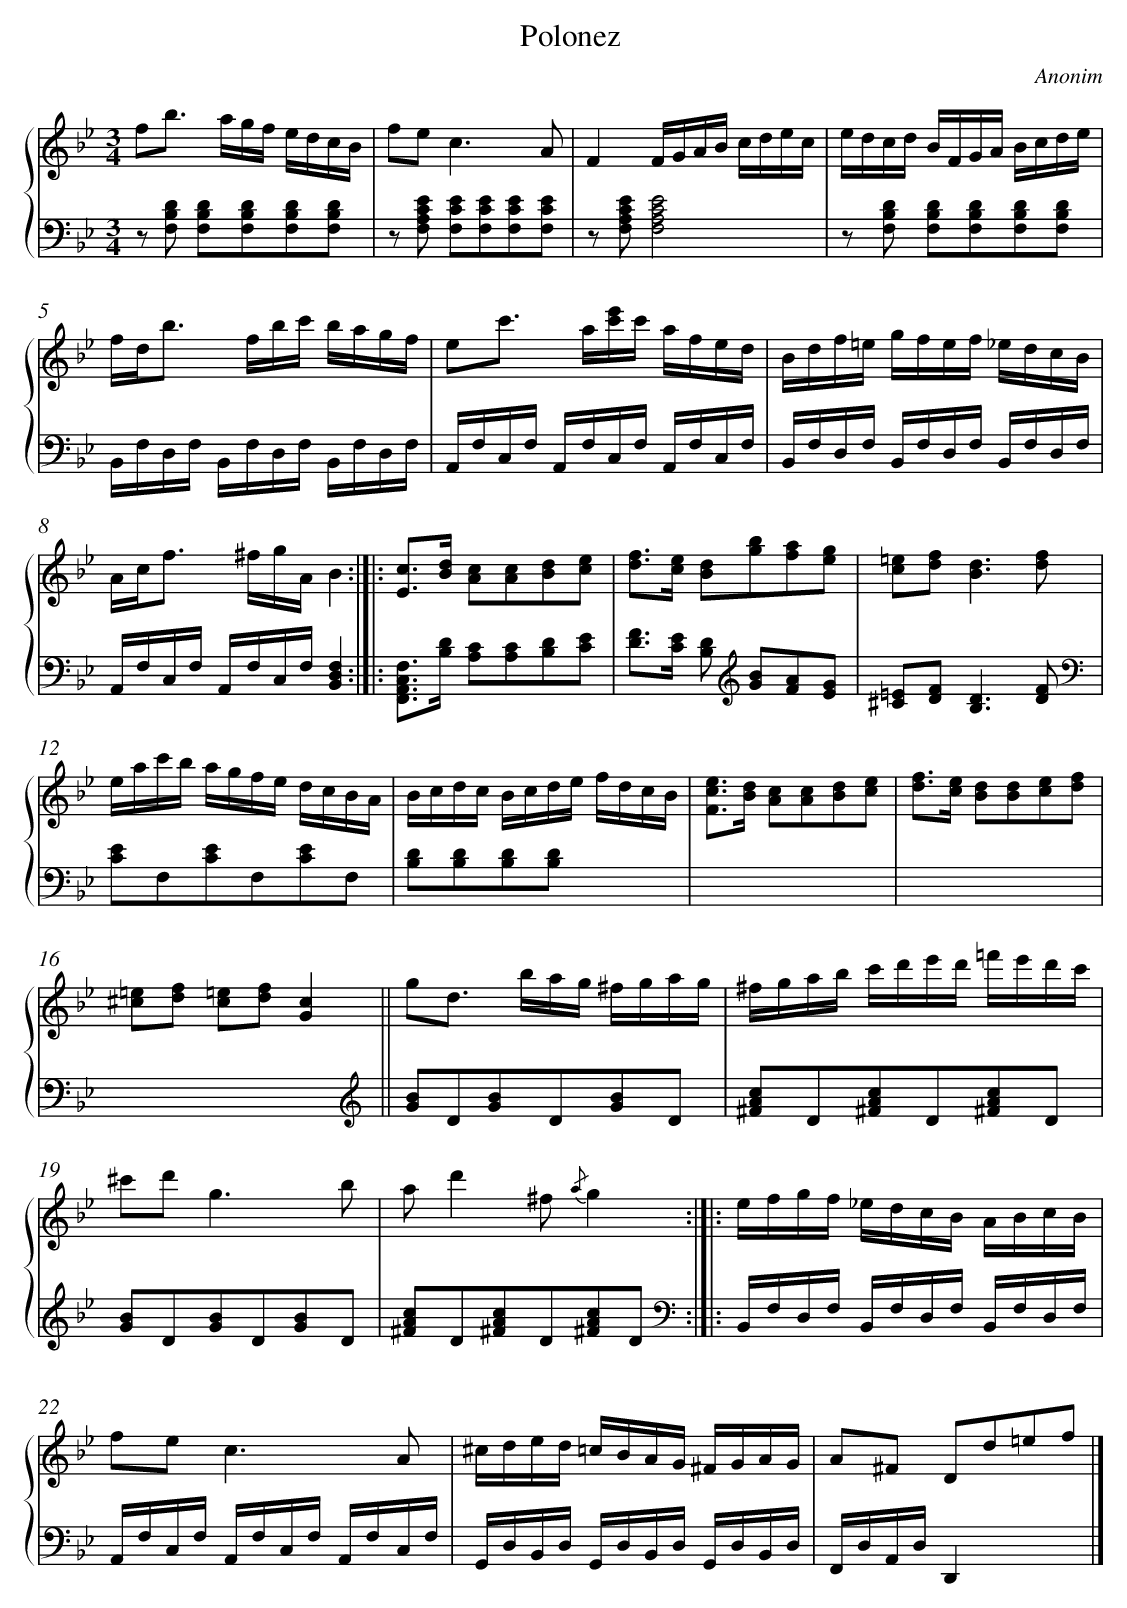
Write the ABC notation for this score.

X:1
T: Polonez
C: Anonim
L: 1/16
M: 3/4
%%staves {1 2}
V: 1 clef=treble
V: 2 clef=bass
K: Bb
[V:1] f2b2> a2gf edcB |
[V:2] z2 [F,2B,2D2] [F,2B,2D2][F,2B,2D2][F,2B,2D2][F,2B,2D2] |
[V:1] f2e4<c4A2 |
[V:2] z2 [F,2A,2C2E2] [F,2C2E2][F,2C2E2][F,2C2E2][F,2C2E2] |
[V:1] F4FGAB cdec |
[V:2] z2 [F,2A,2C2E2][F,8A,8C8E8] |
[V:1] edcd BFGA Bcde |
[V:2] z2 [F,2B,2D2] [F,2B,2D2][F,2B,2D2][F,2B,2D2][F,2B,2D2] |
[V:1] fd2<b2 fbc' bagf |
[V:2] B,,F,D,F, B,,F,D,F, B,,F,D,F, |
[V:1] e2c'2> a2[c'e']c' afed |
[V:2] A,,F,C,F, A,,F,C,F, A,,F,C,F, |
[V:1] Bdf=e gfef _edcB |
[V:2] B,,F,D,F, B,,F,D,F, B,,F,D,F, |
[V:1] Ac2<f2 ^fgAB4 :|]|:
[V:2] A,,F,C,F, A,,F,C,F,[B,,4D,4F,4] :|]|:
[V:1] [E2c2]>[B2d2] [A2c2][A2c2][B2d2][c2e2] |
[V:2] [F,,2A,,2C,2F,2]>[B,2D2] [A,2C2][A,2C2][B,2D2][C2E2] |
[V:1] [d2f2]>[c2e2] [B2d2][g2b2][f2a2][e2g2] |
[V:2] [D2F2]>[C2E2] [B,2D2][K:clef=treble] [G2B2][F2A2][E2G2] |
[V:1] [c2=e2][d4f4]<[B4d4][d2f2] |
[V:2] [^C2=E2][D4F4]<[B,4D4][D2F2] |
[V:1] eac'b agfe dcBA |
[V:2] [K:clef=bass][C2E2]F,2[C2E2]F,2[C2E2]F,2 |
[V:1] Bcdc Bcde fdcB |
[V:2] [B,2D2][B,2D2][B,2D2][B,2D2]x4 |
[V:1] [F2c2e2]>[B2d2] [A2c2][A2c2][B2d2][c2e2] |
[V:2] x12 |
[V:1] [d2f2]>[c2e2] [B2d2][B2d2][c2e2][d2f2] |
[V:2] x12 |
[V:1] [^c2=e2][d2f2] [c2=e2][d2f2][G4c4] ||
[V:2] x12 ||
[V:1] g2d2> b2ag ^fgag |
[V:2] [K:clef=treble][G2B2]D2[G2B2]D2[G2B2]D2 |
[V:1] ^fgab c'd'e'd' =f'e'd'c' |
[V:2] [^F2A2c2]D2[^F2A2c2]D2[^F2A2c2]D2 |
[V:1] ^c'2d'4<g4b2 |
[V:2] [G2B2]D2[G2B2]D2[G2B2]D2 |
[V:1] a2d'4^f2 {/a}g4 :|]|:
[V:2] [^F2A2c2]D2[^F2A2c2]D2[^F2A2c2]D2 :|]|:
[V:1] efgf _edcB ABcB |
[V:2] [K:clef=bass]B,,F,D,F, B,,F,D,F, B,,F,D,F, |
[V:1] f2e4<c4A2 |
[V:2] A,,F,C,F, A,,F,C,F, A,,F,C,F, |
[V:1] ^cded =cBAG ^FGAG |
[V:2] G,,D,B,,D, G,,D,B,,D, G,,D,B,,D, |
[V:1] A2^F2 D2d2=e2f2 |]
[V:2] F,,D,A,,D,D,,4x4 |]
